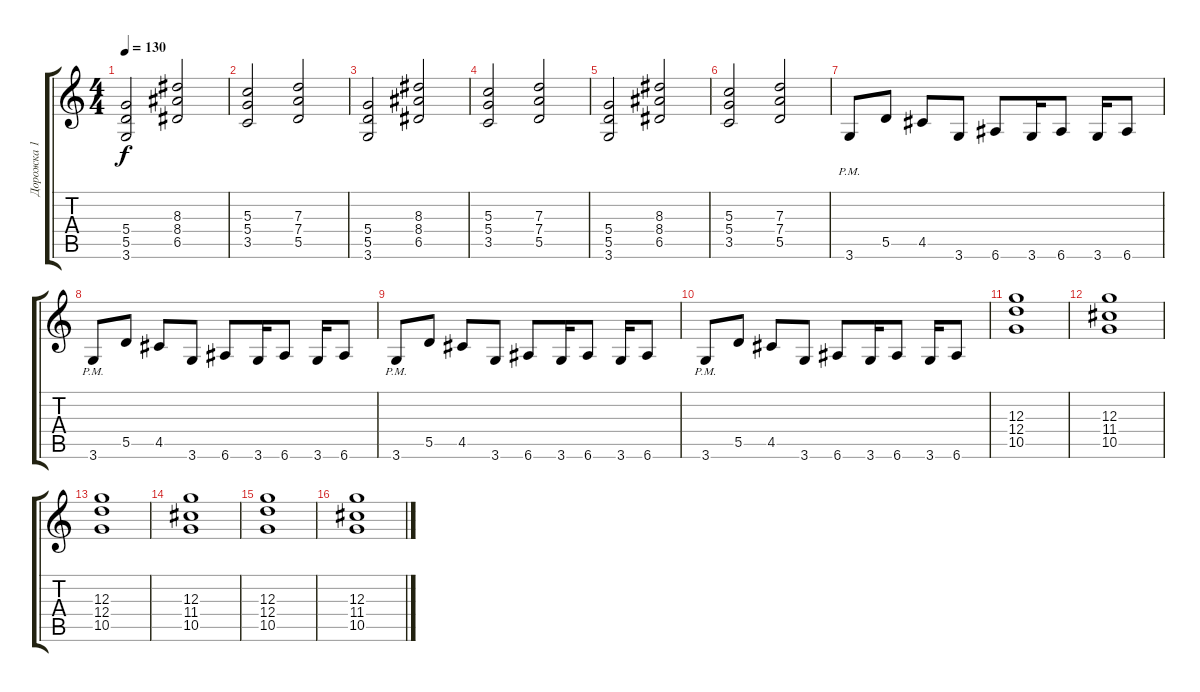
\track ("Дорожка 1" "Дорожка 1") {instrument distortionguitar}
\staff {score tabs}
\tuning (E4 B3 G3 D3 A2 E2) {hide}
\ts (4 4)
\tempo 130
\clef g2
\ks c
(5.4 5.5 3.6).2{dy f} (8.3 8.4 6.5).2 |
(5.3 5.4 3.5).2 (7.3 7.4 5.5).2 |
(5.4 5.5 3.6).2 (8.3 8.4 6.5).2 |
(5.3 5.4 3.5).2 (7.3 7.4 5.5).2 |
(5.4 5.5 3.6).2 (8.3 8.4 6.5).2 |
(5.3 5.4 3.5).2 (7.3 7.4 5.5).2 |
3.6{pm}.8 5.5.8 4.5.8 3.6.8 6.6.8 3.6.16 6.6.8 3.6.16 6.6.8 |
3.6{pm}.8 5.5.8 4.5.8 3.6.8 6.6.8 3.6.16 6.6.8 3.6.16 6.6.8 |
3.6{pm}.8 5.5.8 4.5.8 3.6.8 6.6.8 3.6.16 6.6.8 3.6.16 6.6.8 |
3.6{pm}.8 5.5.8 4.5.8 3.6.8 6.6.8 3.6.16 6.6.8 3.6.16 6.6.8 |
(12.3 12.4 10.5).1 |
(12.3 11.4 10.5).1 |
(12.3 12.4 10.5).1 |
(12.3 11.4 10.5).1 |
(12.3 12.4 10.5).1 |
(12.3 11.4 10.5).1
